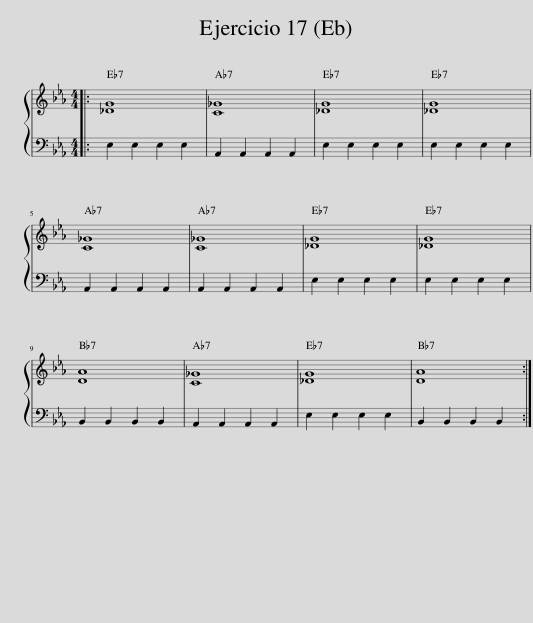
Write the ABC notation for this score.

X:1
%%score { 1 | 2 }
L:1/8
M:4/4
I:linebreak $
K:Eb
V:1 treble
V:2 bass
V:1
|: [_DG]8 | [C_G]8 | [_DG]8 | [_DG]8 |$ [C_G]8 | %5
 [C_G]8 | [_DG]8 | [_DG]8 |$ [DA]8 | [C_G]8 | %10
 [_DG]8 | [DA]8 :| %12
V:2
|: E,2 E,2 E,2 E,2 | A,,2 A,,2 A,,2 A,,2 | E,2 E,2 E,2 E,2 | E,2 E,2 E,2 E,2 |$ A,,2 A,,2 A,,2 A,,2 | %5
 A,,2 A,,2 A,,2 A,,2 | E,2 E,2 E,2 E,2 | E,2 E,2 E,2 E,2 |$ B,,2 B,,2 B,,2 B,,2 | A,,2 A,,2 A,,2 A,,2 | %10
 E,2 E,2 E,2 E,2 | B,,2 B,,2 B,,2 B,,2 :| %12
